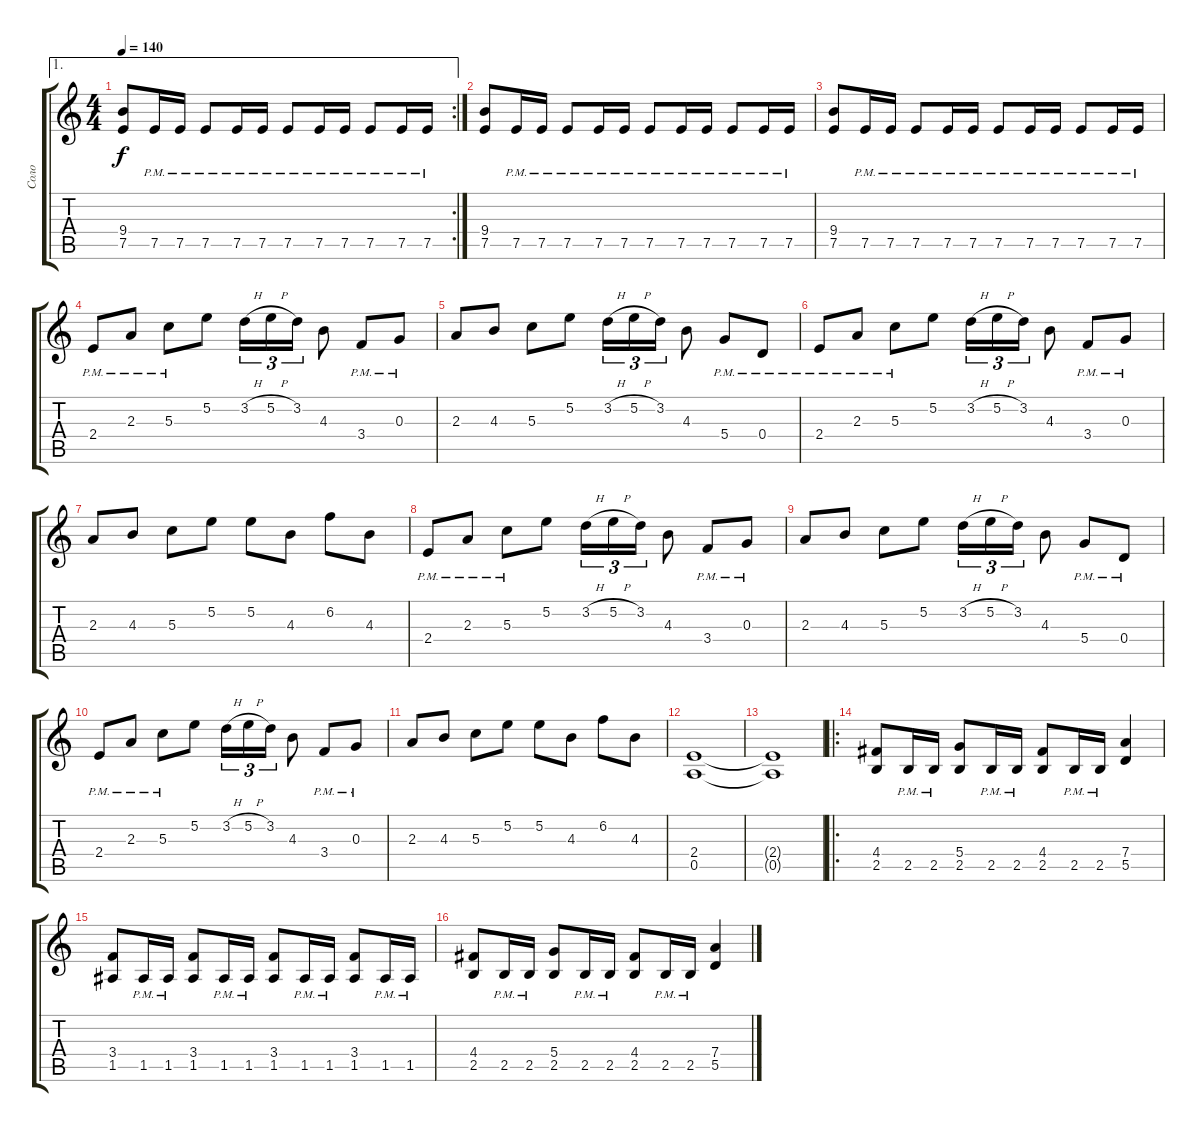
\track ("Соло" "Соло") {instrument distortionguitar}
\staff {score tabs}
\tuning (E4 B3 G3 D3 A2 E2) {hide}
\ae 1
\rc 2
\ts (4 4)
\tempo 140
\clef g2
\ks c
(9.4 7.5).8{dy f} 7.5{pm}.16 7.5{pm}.16 7.5{pm}.8 7.5{pm}.16 7.5{pm}.16 7.5{pm}.8 7.5{pm}.16 7.5{pm}.16 7.5{pm}.8 7.5{pm}.16 7.5{pm}.16 |
(9.4 7.5).8 7.5{pm}.16 7.5{pm}.16 7.5{pm}.8 7.5{pm}.16 7.5{pm}.16 7.5{pm}.8 7.5{pm}.16 7.5{pm}.16 7.5{pm}.8 7.5{pm}.16 7.5{pm}.16 |
(9.4 7.5).8 7.5{pm}.16 7.5{pm}.16 7.5{pm}.8 7.5{pm}.16 7.5{pm}.16 7.5{pm}.8 7.5{pm}.16 7.5{pm}.16 7.5{pm}.8 7.5{pm}.16 7.5{pm}.16 |
2.4{pm}.8 2.3{pm}.8 5.3{pm}.8 5.2.8 3.2{h}.16{tu (3 2)} 5.2{h}.16{tu (3 2)} 3.2.16{tu (3 2)} 4.3.8 3.4{pm}.8 0.3{pm}.8 |
2.3.8 4.3.8 5.3.8 5.2.8 3.2{h}.16{tu (3 2)} 5.2{h}.16{tu (3 2)} 3.2.16{tu (3 2)} 4.3.8 5.4{pm}.8 0.4{pm}.8 |
2.4{pm}.8 2.3{pm}.8 5.3{pm}.8 5.2.8 3.2{h}.16{tu (3 2)} 5.2{h}.16{tu (3 2)} 3.2.16{tu (3 2)} 4.3.8 3.4{pm}.8 0.3{pm}.8 |
2.3.8 4.3.8 5.3.8 5.2.8 5.2.8 4.3.8 6.2.8 4.3.8 |
2.4{pm}.8 2.3{pm}.8 5.3{pm}.8 5.2.8 3.2{h}.16{tu (3 2)} 5.2{h}.16{tu (3 2)} 3.2.16{tu (3 2)} 4.3.8 3.4{pm}.8 0.3{pm}.8 |
2.3.8 4.3.8 5.3.8 5.2.8 3.2{h}.16{tu (3 2)} 5.2{h}.16{tu (3 2)} 3.2.16{tu (3 2)} 4.3.8 5.4{pm}.8 0.4{pm}.8 |
2.4{pm}.8 2.3{pm}.8 5.3{pm}.8 5.2.8 3.2{h}.16{tu (3 2)} 5.2{h}.16{tu (3 2)} 3.2.16{tu (3 2)} 4.3.8 3.4{pm}.8 0.3{pm}.8 |
2.3.8 4.3.8 5.3.8 5.2.8 5.2.8 4.3.8 6.2.8 4.3.8 |
(2.4 0.5).1 |
(2.4{t} 0.5{t}).1 |
\ro
(4.4 2.5).8 2.5{pm}.16 2.5{pm}.16 (5.4 2.5).8 2.5{pm}.16 2.5{pm}.16 (4.4 2.5).8 2.5{pm}.16 2.5{pm}.16 (7.4 5.5).4 |
(3.4 1.5).8 1.5{pm}.16 1.5{pm}.16 (3.4 1.5).8 1.5{pm}.16 1.5{pm}.16 (3.4 1.5).8 1.5{pm}.16 1.5{pm}.16 (3.4 1.5).8 1.5{pm}.16 1.5{pm}.16 |
(4.4 2.5).8 2.5{pm}.16 2.5{pm}.16 (5.4 2.5).8 2.5{pm}.16 2.5{pm}.16 (4.4 2.5).8 2.5{pm}.16 2.5{pm}.16 (7.4 5.5).4
